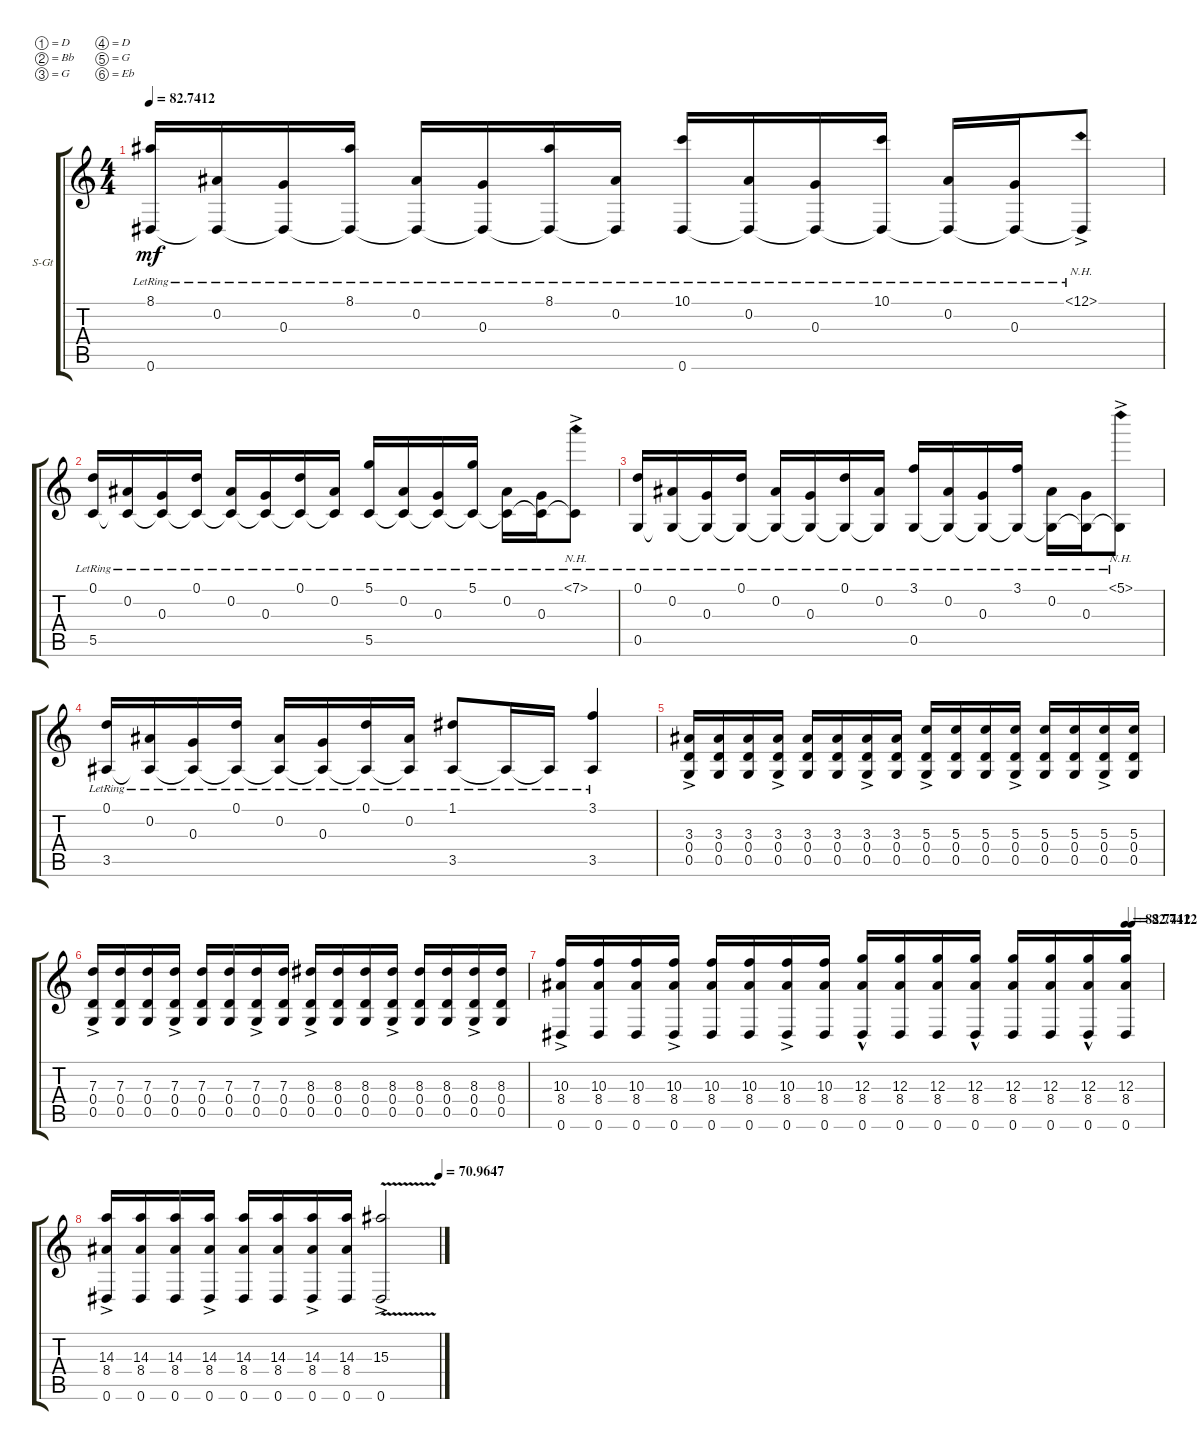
\defaultSystemsLayout 4
\bracketExtendMode groupsimilarinstruments
\firstSystemTrackNameOrientation horizontal
\otherSystemsTrackNameOrientation horizontal
\track ("Steel Guitar" "S-Gt") {instrument acousticguitarsteel}
\staff {score tabs}
\tuning (D4 Bb3 G3 D3 G2 Eb2)
\ts (4 4)
\tempo
82.7412
\accidentals auto
\clef g2
\ottava regular
\simile none
\ks c
(0.6{lr} 8.1{lr}).16{dy mf} (0.2{lr} 0.6{lr t}).16 (0.3{lr} 0.6{lr t}).16 (8.1{lr} 0.6{lr t}).16 (0.2{lr} 0.6{lr t}).16 (0.3{lr} 0.6{lr t}).16 (8.1{lr} 0.6{lr t}).16 (0.2{lr} 0.6{lr t}).16 (10.1{lr} 0.6{lr}).16 (0.2{lr} 0.6{lr t}).16 (0.3{lr} 0.6{lr t}).16 (10.1{lr} 0.6{lr t}).16 (0.2{lr} 0.6{lr t}).16 (0.3{lr} 0.6{lr t}).16 (12.1{nh ac lr} 0.6{lr t}).8 |
(0.1{lr} 5.5).16 (0.2{lr} 5.5{t}).16 (0.3{lr} 5.5{t}).16 (0.1{lr} 5.5{t}).16 (0.2{lr} 5.5{t}).16 (0.3{lr} 5.5{t}).16 (0.1{lr} 5.5{t}).16 (0.2{lr} 5.5{t}).16 (5.1{lr} 5.5).16 (0.2{lr} 5.5{t}).16 (0.3{lr} 5.5{t}).16 (5.1{lr} 5.5{t}).16 (0.2{lr} 5.5{t}).16 (0.3{lr} 5.5{t}).16 (7.1{nh ac lr} 5.5{t}).8 |
(0.1{lr} 0.5).16 (0.2{lr} 0.5{t}).16 (0.3{lr} 0.5{t}).16 (0.1{lr} 0.5{t}).16 (0.2{lr} 0.5{t}).16 (0.3{lr} 0.5{t}).16 (0.1{lr} 0.5{t}).16 (0.2{lr} 0.5{t}).16 (3.1{lr} 0.5).16 (0.2{lr} 0.5{t}).16 (0.3{lr} 0.5{t}).16 (3.1{lr} 0.5{t}).16 (0.2{lr} 0.5{t}).16 (0.3{lr} 0.5{t}).16 (5.1{nh ac lr} 0.5{t}).8 |
(0.1{lr} 3.5{lr}).16 (0.2{lr} 3.5{lr t}).16 (0.3{lr} 3.5{lr t}).16 (0.1{lr} 3.5{lr t}).16 (0.2{lr} 3.5{lr t}).16 (0.3{lr} 3.5{lr t}).16 (0.1{lr} 3.5{lr t}).16 (0.2{lr} 3.5{lr t}).16 (1.1{lr} 3.5{lr}).8 3.5{lr t}.16 3.5{lr t}.16 (3.1{lr} 3.5{lr}).4 |
(0.5 3.3{ac} 0.4).16 (3.3 0.4 0.5).16 (3.3 0.4 0.5).16 (3.3{ac} 0.4 0.5).16 (0.5 3.3 0.4).16 (3.3 0.4 0.5).16 (3.3{ac} 0.4 0.5).16 (3.3 0.4 0.5).16 (0.5 5.3{ac} 0.4).16 (5.3 0.4 0.5).16 (5.3 0.4 0.5).16 (5.3{ac} 0.4 0.5).16 (5.3 0.4 0.5).16 (5.3 0.4 0.5).16 (5.3{ac} 0.4 0.5).16 (5.3 0.4 0.5).16 |
(0.5 0.4 7.3{ac}).16 (0.5 0.4 7.3).16 (0.5 0.4 7.3).16 (0.5 0.4 7.3{ac}).16 (0.5 0.4 7.3).16 (0.5 0.4 7.3).16 (0.5 0.4 7.3{ac}).16 (0.4 0.5 7.3).16 (0.4 0.5 8.3{ac}).16 (0.4 0.5 8.3).16 (0.4 0.5 8.3).16 (0.4 0.5 8.3{ac}).16 (0.4 0.5 8.3).16 (0.4 0.5 8.3).16 (0.4 0.5 8.3{ac}).16 (0.4 0.5 8.3).16 |
\tempo (82.7412 0.938889)
\tempo (82.7412 0.95)
(8.4 10.3 0.6{ac}).16 (8.4 10.3 0.6).16 (8.4 10.3 0.6).16 (8.4 10.3{ac} 0.6).16 (8.4 10.3 0.6).16 (8.4 10.3 0.6).16 (8.4 10.3{ac} 0.6).16 (8.4 10.3 0.6).16 (8.4 12.3{hac} 0.6).16 (8.4 12.3 0.6).16 (8.4 12.3 0.6).16 (8.4 12.3{hac} 0.6).16 (8.4 12.3 0.6).16 (8.4 12.3 0.6).16 (8.4 12.3{hac} 0.6).16 (8.4 12.3 0.6).16 |
\tempo (70.9647 1)
(8.4 14.3{ac} 0.6{ac}).16 (8.4 14.3 0.6).16 (8.4 14.3 0.6).16 (8.4 14.3{ac} 0.6).16 (8.4 14.3 0.6).16 (8.4 14.3 0.6).16 (8.4 14.3{ac} 0.6).16 (8.4 14.3 0.6).16 (15.3{v} 0.6{v ac}).2
